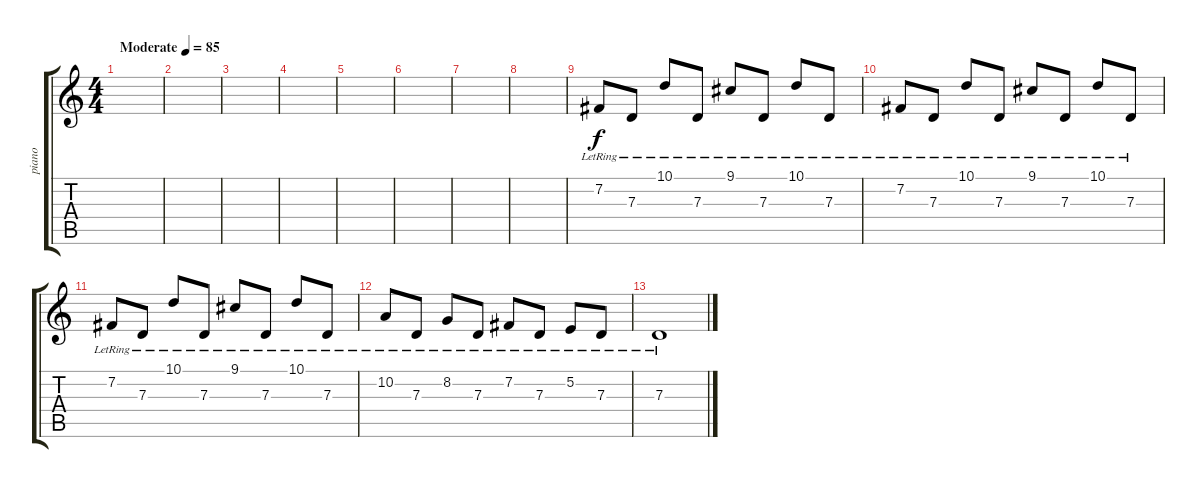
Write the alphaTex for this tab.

\track ("piano" "piano") {instrument acousticgrandpiano}
\staff {score tabs}
\tuning (E4 B3 G3 D3 A2 E2) {hide}
\ts (4 4)
\tempo (85 "Moderate")
\clef g2
\ks c
|
|
|
|
|
|
|
|
7.2{lr}.8 7.3{lr}.8 10.1{lr}.8 7.3{lr}.8 9.1{lr}.8 7.3{lr}.8 10.1{lr}.8 7.3{lr}.8 |
7.2{lr}.8 7.3{lr}.8 10.1{lr}.8 7.3{lr}.8 9.1{lr}.8 7.3{lr}.8 10.1{lr}.8 7.3{lr}.8 |
7.2{lr}.8 7.3{lr}.8 10.1{lr}.8 7.3{lr}.8 9.1{lr}.8 7.3{lr}.8 10.1{lr}.8 7.3{lr}.8 |
10.2{lr}.8 7.3{lr}.8 8.2{lr}.8 7.3{lr}.8 7.2{lr}.8 7.3{lr}.8 5.2{lr}.8 7.3{lr}.8 |
7.3{lr}.1
